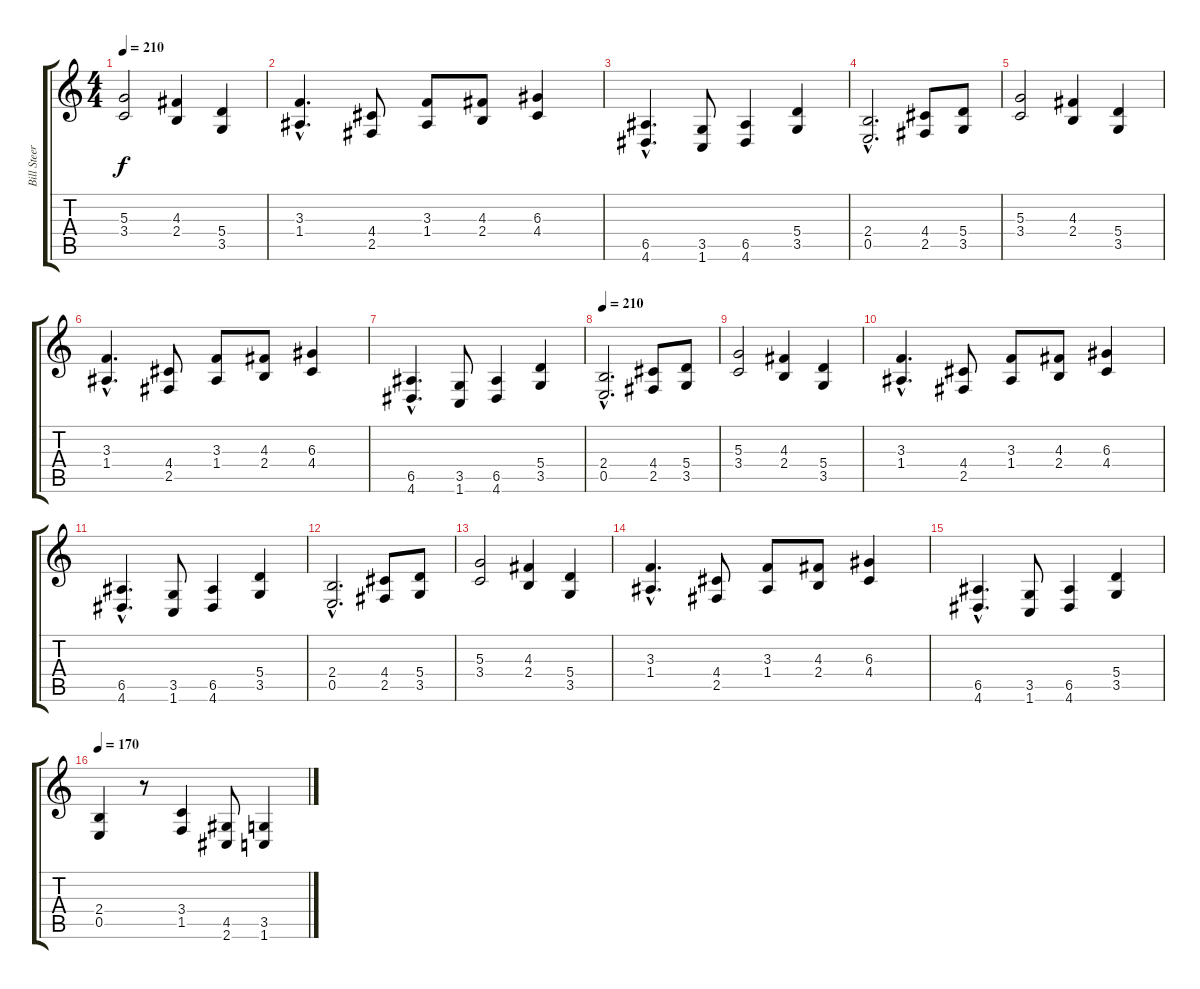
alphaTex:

\track ("Bill Steer" "Bill Steer") {instrument distortionguitar}
\staff {score tabs}
\tuning (B3 Gb3 D3 A2 E2 B1) {hide}
\ts (4 4)
\tempo 210
\clef g2
\ks c
(5.3 3.4).2{dy f} (4.3 2.4).4 (5.4 3.5).4 |
(3.3{hac} 1.4{hac}).4{d} (4.4 2.5).8 (3.3 1.4).8 (4.3 2.4).8 (6.3 4.4).4 |
(6.5{hac} 4.6{hac}).4{d} (3.5 1.6).8 (6.5 4.6).4 (5.4 3.5).4 |
(2.4{hac} 0.5{hac}).2{d} (4.4 2.5).8 (5.4 3.5).8 |
(5.3 3.4).2 (4.3 2.4).4 (5.4 3.5).4 |
(3.3{hac} 1.4{hac}).4{d} (4.4 2.5).8 (3.3 1.4).8 (4.3 2.4).8 (6.3 4.4).4 |
(6.5{hac} 4.6{hac}).4{d} (3.5 1.6).8 (6.5 4.6).4 (5.4 3.5).4 |
\tempo 210
(2.4{hac} 0.5{hac}).2{d} (4.4 2.5).8 (5.4 3.5).8 |
(5.3 3.4).2 (4.3 2.4).4 (5.4 3.5).4 |
(3.3{hac} 1.4{hac}).4{d} (4.4 2.5).8 (3.3 1.4).8 (4.3 2.4).8 (6.3 4.4).4 |
(6.5{hac} 4.6{hac}).4{d} (3.5 1.6).8 (6.5 4.6).4 (5.4 3.5).4 |
(2.4{hac} 0.5{hac}).2{d} (4.4 2.5).8 (5.4 3.5).8 |
(5.3 3.4).2 (4.3 2.4).4 (5.4 3.5).4 |
(3.3{hac} 1.4{hac}).4{d} (4.4 2.5).8 (3.3 1.4).8 (4.3 2.4).8 (6.3 4.4).4 |
(6.5{hac} 4.6{hac}).4{d} (3.5 1.6).8 (6.5 4.6).4 (5.4 3.5).4 |
\tempo 160
\tempo 170
(2.4 0.5).4 r.8 (3.4 1.5).4 (4.5 2.6).8 (3.5 1.6).4
